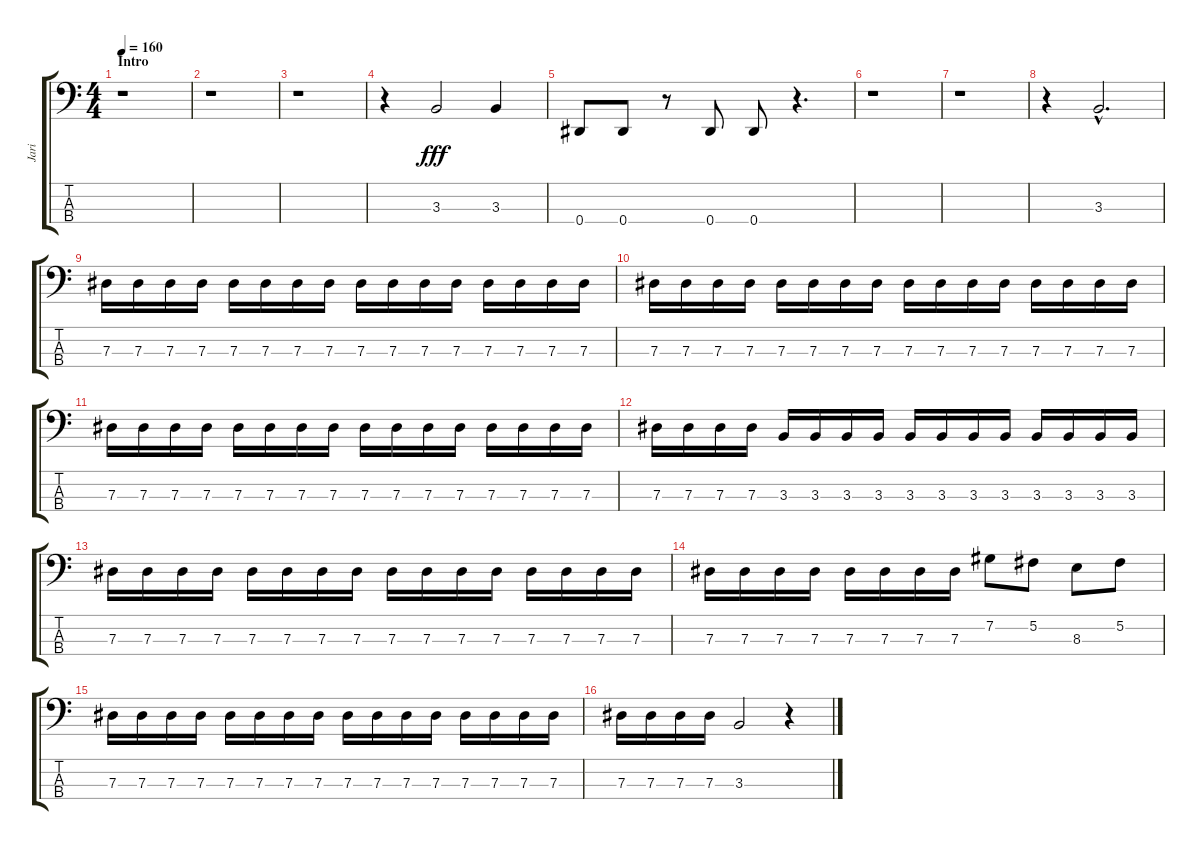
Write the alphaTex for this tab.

\track ("Jari" "Jari") {instrument electricbassfinger}
\staff {score tabs}
\tuning (Gb2 Db2 Ab1 Eb1) {hide}
\ts (4 4)
\section ("" "Intro")
\tempo 160
\clef f4
\ks c
r.1{dy fff instrument electricbassfinger} |
r.1 |
r.1 |
r.4 3.3.2 3.3.4 |
0.4.8 0.4.8 r.8 0.4.8 0.4.8 r.4{d} |
r.1 |
r.1 |
r.4 3.3{hac}.2{d} |
7.3.16 7.3.16 7.3.16 7.3.16 7.3.16 7.3.16 7.3.16 7.3.16 7.3.16 7.3.16 7.3.16 7.3.16 7.3.16 7.3.16 7.3.16 7.3.16 |
7.3.16 7.3.16 7.3.16 7.3.16 7.3.16 7.3.16 7.3.16 7.3.16 7.3.16 7.3.16 7.3.16 7.3.16 7.3.16 7.3.16 7.3.16 7.3.16 |
7.3.16 7.3.16 7.3.16 7.3.16 7.3.16 7.3.16 7.3.16 7.3.16 7.3.16 7.3.16 7.3.16 7.3.16 7.3.16 7.3.16 7.3.16 7.3.16 |
7.3.16 7.3.16 7.3.16 7.3.16 3.3.16 3.3.16 3.3.16 3.3.16 3.3.16 3.3.16 3.3.16 3.3.16 3.3.16 3.3.16 3.3.16 3.3.16 |
7.3.16 7.3.16 7.3.16 7.3.16 7.3.16 7.3.16 7.3.16 7.3.16 7.3.16 7.3.16 7.3.16 7.3.16 7.3.16 7.3.16 7.3.16 7.3.16 |
7.3.16 7.3.16 7.3.16 7.3.16 7.3.16 7.3.16 7.3.16 7.3.16 7.2.8 5.2.8 8.3.8 5.2.8 |
7.3.16 7.3.16 7.3.16 7.3.16 7.3.16 7.3.16 7.3.16 7.3.16 7.3.16 7.3.16 7.3.16 7.3.16 7.3.16 7.3.16 7.3.16 7.3.16 |
7.3.16 7.3.16 7.3.16 7.3.16 3.3.2 r.4
